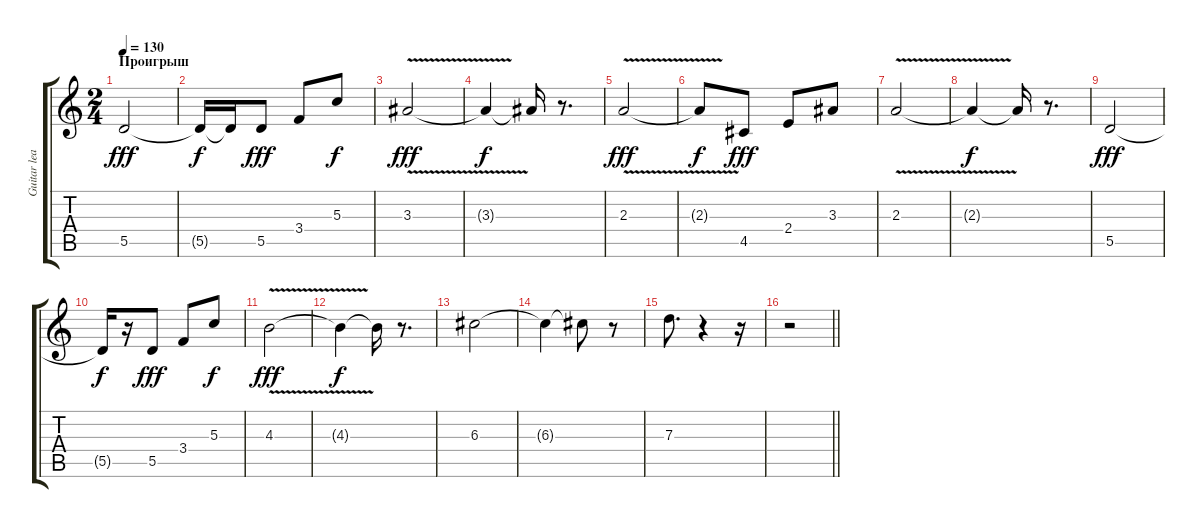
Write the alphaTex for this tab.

\track ("Guitar lead" "Guitar lea") {solo instrument acousticguitarsteel}
\staff {score tabs}
\tuning (E4 B3 G3 D3 A2 E2) {hide}
\ts (2 4)
\section ("" "Проигрыш")
\tempo 130
\clef g2
\ks c
5.5.2{dy fff} |
5.5{t}.16{dy f} 5.5{t}.16 5.5.8{dy fff} 3.4.8 5.3.8{dy f} |
3.3{v}.2{dy fff} |
3.3{t}.4{dy f} 3.3{t}.16 r.8{d} |
2.3{v}.2{dy fff} |
2.3{t}.8{dy f} 4.5.8{dy fff} 2.4.8 3.3.8 |
2.3{v}.2 |
2.3{t}.4{dy f} 2.3{t}.16 r.8{d} |
5.5.2{dy fff} |
5.5{t}.16{dy f} r.16 5.5.8{dy fff} 3.4.8 5.3.8{dy f} |
4.3{v}.2{dy fff} |
4.3{t}.4{dy f} 4.3{t}.16 r.8{d} |
6.3.2 |
6.3{t}.4 6.3{t}.8 r.8 |
7.3.8{d} r.4 r.16 |
\barLineRight lightlight
r.2
